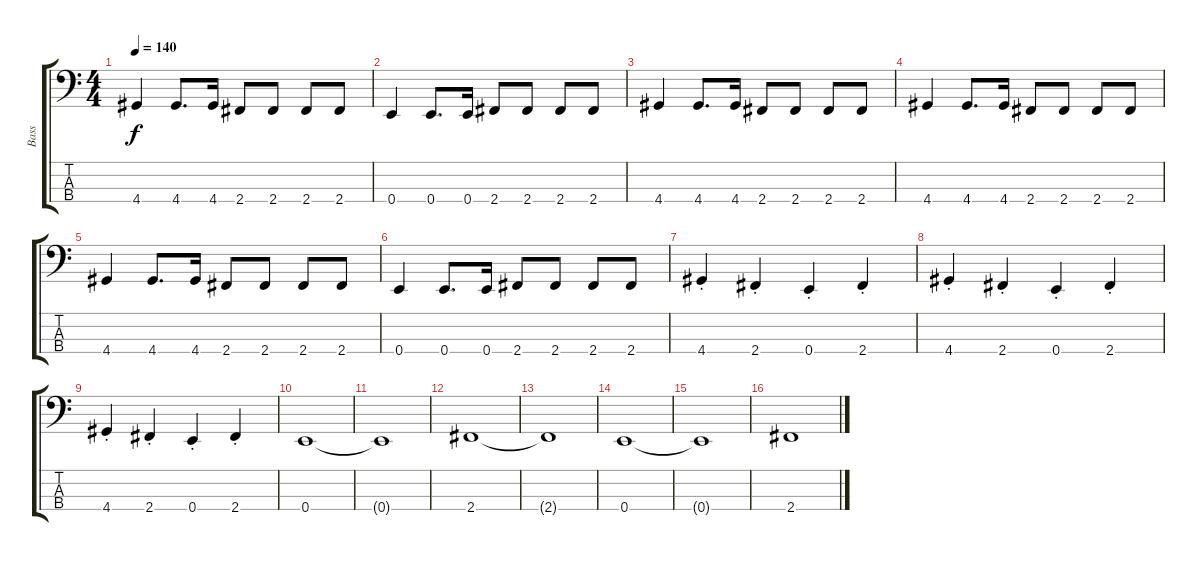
\track ("Bass" "Bass") {instrument electricbasspick}
\staff {score tabs}
\tuning (G2 D2 A1 E1) {hide}
\ts (4 4)
\tempo 140
\clef f4
\ks c
4.4.4{dy f} 4.4.8{d} 4.4.16 2.4.8 2.4.8 2.4.8 2.4.8 |
0.4.4 0.4.8{d} 0.4.16 2.4.8 2.4.8 2.4.8 2.4.8 |
4.4.4 4.4.8{d} 4.4.16 2.4.8 2.4.8 2.4.8 2.4.8 |
4.4.4 4.4.8{d} 4.4.16 2.4.8 2.4.8 2.4.8 2.4.8 |
4.4.4 4.4.8{d} 4.4.16 2.4.8 2.4.8 2.4.8 2.4.8 |
0.4.4 0.4.8{d} 0.4.16 2.4.8 2.4.8 2.4.8 2.4.8 |
4.4{st}.4 2.4{st}.4 0.4{st}.4 2.4{st}.4 |
4.4{st}.4 2.4{st}.4 0.4{st}.4 2.4{st}.4 |
4.4{st}.4 2.4{st}.4 0.4{st}.4 2.4{st}.4 |
0.4.1 |
0.4{t}.1 |
2.4.1 |
2.4{t}.1 |
0.4.1 |
0.4{t}.1 |
2.4.1
